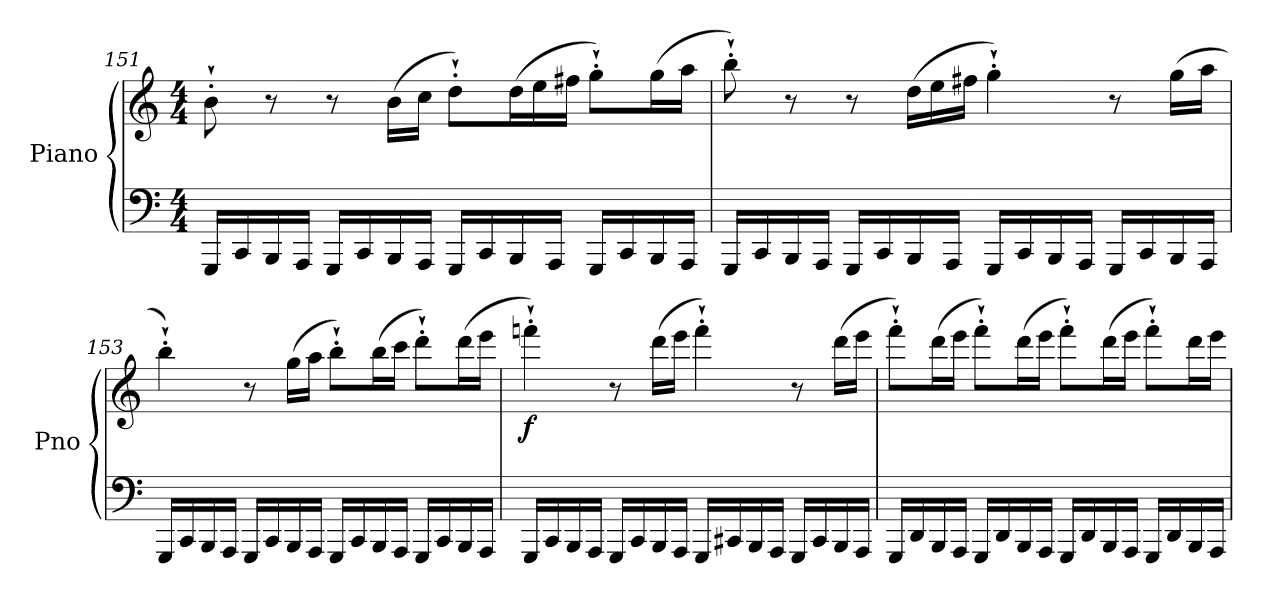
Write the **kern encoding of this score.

**kern	**kern	**dynam
*part1	*part1	*part1
*staff2	*staff1	*staff1/2
*I"Piano	*	*
*I'Pno	*	*
*clefF4	*clefG2	*
*k[]	*k[]	*
*M4/4	*M4/4	*
=151	=151	=151
16GGG/LL	8b`'\	.
16CC/	.	.
16BBB/	8r	.
16AAA/JJ	.	.
16GGG/LL	8r	.
16CC/	.	.
16BBB/	(16b\LL	.
16AAA/JJ	16cc\JJ	.
16GGG/LL	8dd`'\L)	.
16CC/	.	.
*	*Xtuplet	*
16BBB/	(24dd\L	.
.	24ee\	.
16AAA/JJ	.	.
.	24ff#X\JJ	.
16GGG/LL	8gg`'\L)	.
16CC/	.	.
16BBB/	(16gg\L	.
16AAA/JJ	16aa\JJ	.
!!LO:LB:g=z
=152	=152	=152
16GGG/LL	8bb`'\)	.
16CC/	.	.
16BBB/	8r	.
16AAA/JJ	.	.
16GGG/LL	8r	.
16CC/	.	.
16BBB/	(24dd\LL	.
.	24ee\	.
16AAA/JJ	.	.
.	24ff#X\JJ	.
16GGG/LL	4gg`'\)	.
16CC/	.	.
16BBB/	.	.
16AAA/JJ	.	.
16GGG/LL	8r	.
16CC/	.	.
16BBB/	(16gg\LL	.
16AAA/JJ	16aa\JJ	.
=153	=153	=153
!	!	!LO:DY:b
16GGG/LL	4bb`'\)	other-dynamics
16CC/	.	.
16BBB/	.	.
16AAA/JJ	.	.
16GGG/LL	8r	.
16CC/	.	.
16BBB/	(16gg\LL	.
16AAA/JJ	16aa\JJ	.
16GGG/LL	8bb`'\L)	.
16CC/	.	.
16BBB/	(16bb\L	.
16AAA/JJ	16ccc\JJ	.
16GGG/LL	8ddd`'\L)	.
16CC/	.	.
16BBB/	(16ddd\L	.
16AAA/JJ	16eee\JJ	.
!!LO:LB:g=z
=154	=154	=154
!	!	!LO:DY:b
16GGG/LL	4fffn`'\)	f
16CC/	.	.
16BBB/	.	.
16AAA/JJ	.	.
16GGG/LL	8r	.
16CC/	.	.
16BBB/	(16ddd\LL	.
16AAA/JJ	16eee\JJ	.
16GGG/LL	4fff`'\)	.
16CC#X/	.	.
16BBB/	.	.
16AAA/JJ	.	.
16GGG/LL	8r	.
16CC#/	.	.
16BBB/	(16ddd\LL	.
16AAA/JJ	16eee\JJ	.
=155	=155	=155
16GGG/LL	8fff`'\L)	.
16DD/	.	.
16BBB/	(16ddd\L	.
16AAA/JJ	16eee\JJ	.
16GGG/LL	8fff`'\L)	.
16DD/	.	.
16BBB/	(16ddd\L	.
16AAA/JJ	16eee\JJ	.
16GGG/LL	8fff`'\L)	.
16DD/	.	.
16BBB/	(16ddd\L	.
16AAA/JJ	16eee\JJ	.
16GGG/LL	8fff`'\L)	.
16DD/	.	.
16BBB/	16ddd\L	.
16AAA/JJ	16eee\JJ	.
=	=	=
*-	*-	*-
